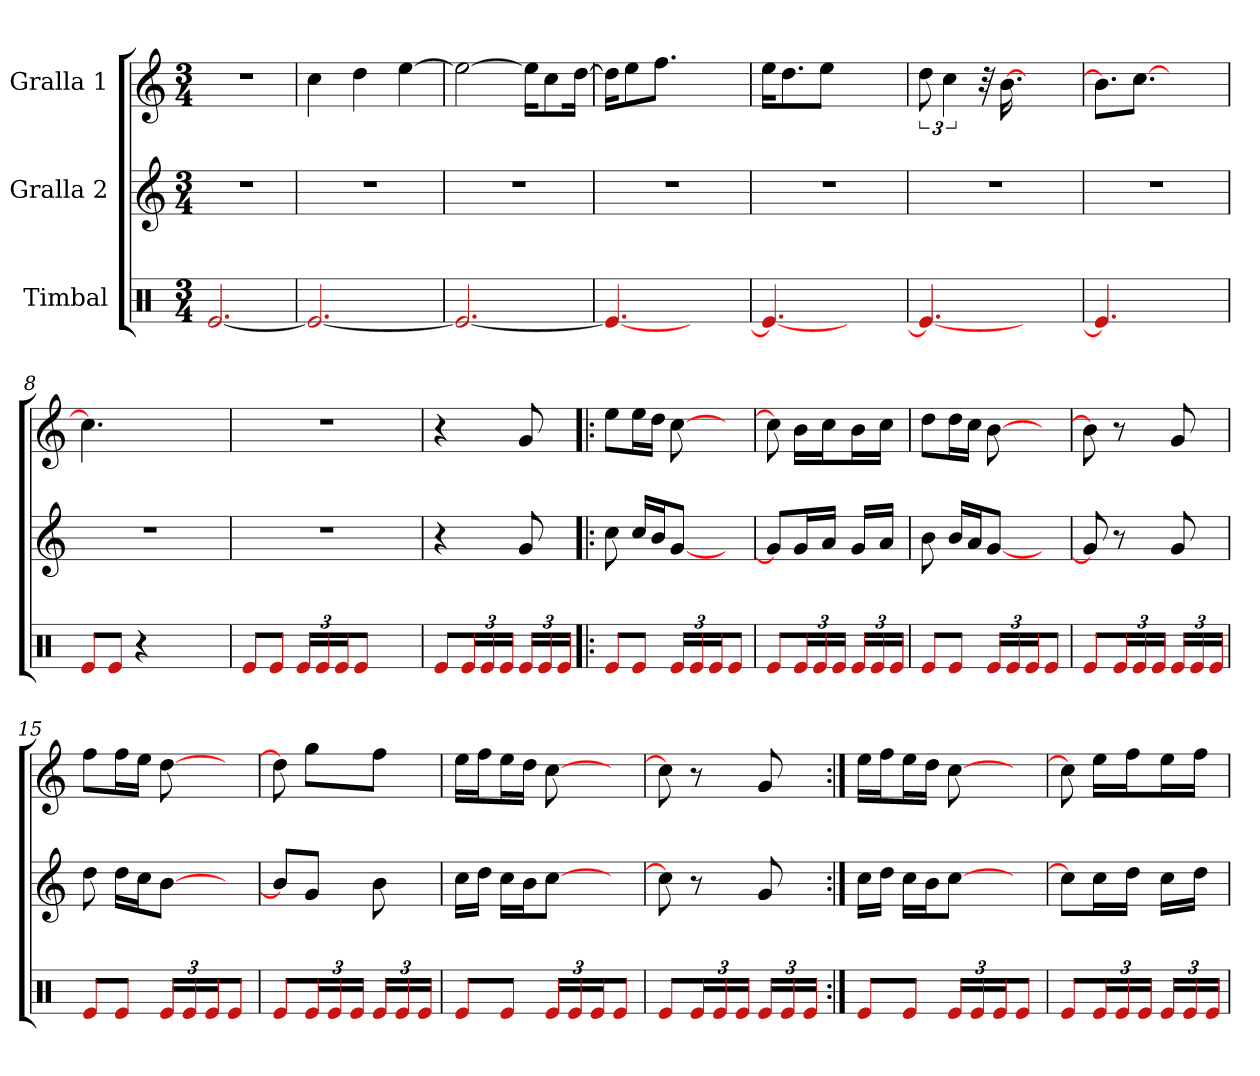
**kern	**kern	**kern
*part3	*part2	*part1
*staff3	*staff2	*staff1
*I"Timbal	*I"Gralla 2	*I"Gralla 1
*clefX	*clefG2	*clefG2
*k[]	*k[]	*k[]
*M3/4	*M3/4	*M3/4
=1	=1	=1
[2.e	2.r	2.r
=2	=2	=2
2.e_	2.r	4cc
.	.	4dd
.	.	[4ee
=3	=3	=3
2.e_	2.r	2ee_
.	.	16ee\KL]
.	.	8cc\
.	.	[16dd\Jk
=4	=4	=4
4.e_	2.r	16dd\KL]
.	.	8ee\
.	.	8.ff\J
4.ryy	.	4.ryy
=5	=5	=5
4.e_	2.r	16ee\KL
.	.	8.dd\J
.	.	8eeJ
4.ryy	.	4.ryy
=6	=6	=6
4.e_	2.r	12dd
.	.	6cc
.	.	32r
.	.	[16.b
4.ryy	.	4.ryy
=7	=7	=7
4.e]	2.r	8.b]
.	.	[8.ccJ
4.ryy	.	4.ryy
=8	=8	=8
8e/L	2.r	4.cc]
8e/J	.	.
4r	.	.
.	.	4.ryy
4ryy	.	.
=9	=9	=9
8e/L	2.r	2.r
8e/J	.	.
24e/LL	.	.
24e/	.	.
24e/J	.	.
8e/J	.	.
4ryy	.	.
=10	=10	=10
8e/L	4r	4r
24e/L	.	.
24e/	.	.
24e/JJ	.	.
24e/LL	8g	8g
24e/	.	.
24e/JJ	.	.
=11!|:	=11!|:	=11!|:
8e/L	8cc	8ee\L
8e/J	16cc/LL	16ee\L
.	16b/J	16dd\JJ
24e/LL	[8g/J	[8cc
24e/	.	.
24e/J	.	.
8e/J	8ryy	8ryy
=12	=12	=12
8e/L	8g/L]	8cc]
24e/L	16g/L	16b\LL
24e/	.	.
.	16a/JJ	16cc\J
24e/JJ	.	.
24e/LL	16g/LL	16b\L
24e/	.	.
.	16a/JJ	16cc\JJ
24e/JJ	.	.
=13	=13	=13
8e/L	8b	8dd\L
8e/J	16b/LL	16dd\L
.	16a/J	16cc\JJ
24e/LL	[8g/J	[8b
24e/	.	.
24e/J	.	.
8e/J	8ryy	8ryy
=14	=14	=14
8e/L	8g]	8b]
24e/L	8r	8r
24e/	.	.
24e/JJ	.	.
24e/LL	8g	8g
24e/	.	.
24e/JJ	.	.
=15	=15	=15
8e/L	8dd	8ff\L
8e/J	16dd\LL	16ff\L
.	16cc\J	16ee\JJ
24e/LL	[8b\J	[8dd
24e/	.	.
24e/J	.	.
8e/J	8ryy	8ryy
=16	=16	=16
8e/L	8b/L]	8dd]
24e/L	8g/J	8gg\L
24e/	.	.
24e/JJ	.	.
24e/LL	8b	8ff\J
24e/	.	.
24e/JJ	.	.
=17	=17	=17
8e/L	16cc\LL	16ee\LL
.	16dd\JJ	16ff\J
8e/J	16cc\LL	16ee\L
.	16b\J	16dd\JJ
24e/LL	[8cc\J	[8cc
24e/	.	.
24e/J	.	.
8e/J	8ryy	8ryy
=18	=18	=18
8e/L	8cc]	8cc]
24e/L	8r	8r
24e/	.	.
24e/JJ	.	.
24e/LL	8g	8g
24e/	.	.
24e/JJ	.	.
=19:|!	=19:|!	=19:|!
8e/L	16cc\LL	16ee\LL
.	16dd\JJ	16ff\J
8e/J	16cc\LL	16ee\L
.	16b\J	16dd\JJ
24e/LL	[8cc\J	[8cc
24e/	.	.
24e/J	.	.
8e/J	8ryy	8ryy
=20	=20	=20
8e/L	8cc\L]	8cc]
24e/L	16cc\L	16ee\LL
24e/	.	.
.	16dd\JJ	16ff\J
24e/JJ	.	.
24e/LL	16cc\LL	16ee\L
24e/	.	.
.	16dd\JJ	16ff\JJ
24e/JJ	.	.
=	=	=
*-	*-	*-
